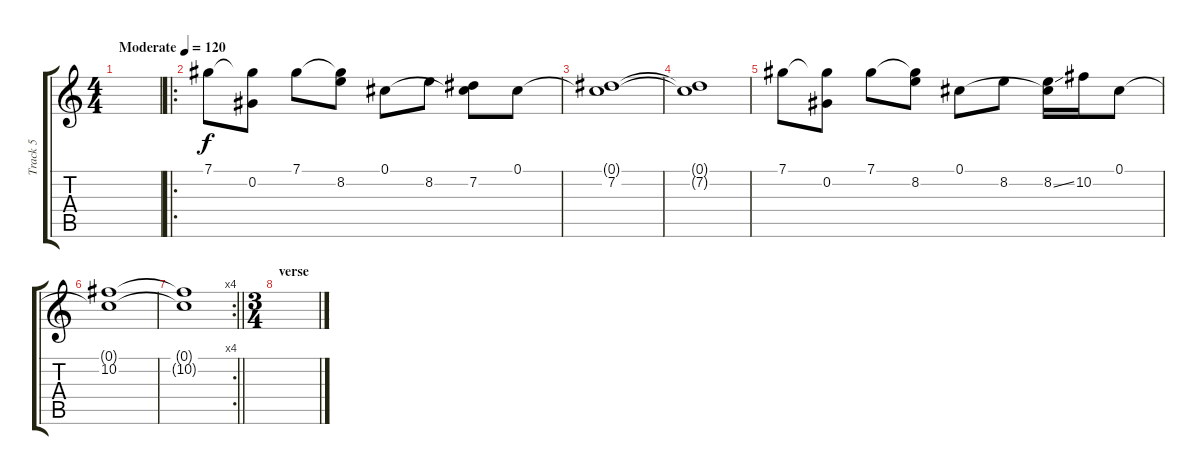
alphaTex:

\track ("Track 5" "Track 5") {instrument distortionguitar}
\staff {score tabs}
\tuning (Db4 Ab3 E3 B2 Gb2 Db2) {hide}
\ts (4 4)
\tempo (120 "Moderate")
\clef g2
\ks c
|
\ro
7.1.8 (7.1{t} 0.2).8 7.1.8 (7.1{t} 8.2).8 0.1.8 8.2.8 (0.1{t} 7.2).8 0.1.8 |
(0.1{t} 7.2).1 |
(0.1{t} 7.2{t}).1 |
7.1.8 (7.1{t} 0.2).8 7.1.8 (7.1{t} 8.2).8 0.1.8 8.2.8 (0.1{t} 8.2{ss}).16 10.2.16 0.1.8 |
(0.1{t} 10.2).1 |
\rc 4
\barLineRight lightlight
(0.1{t} 10.2{t}).1 |
\ts (3 4)
\section ("" "verse")
